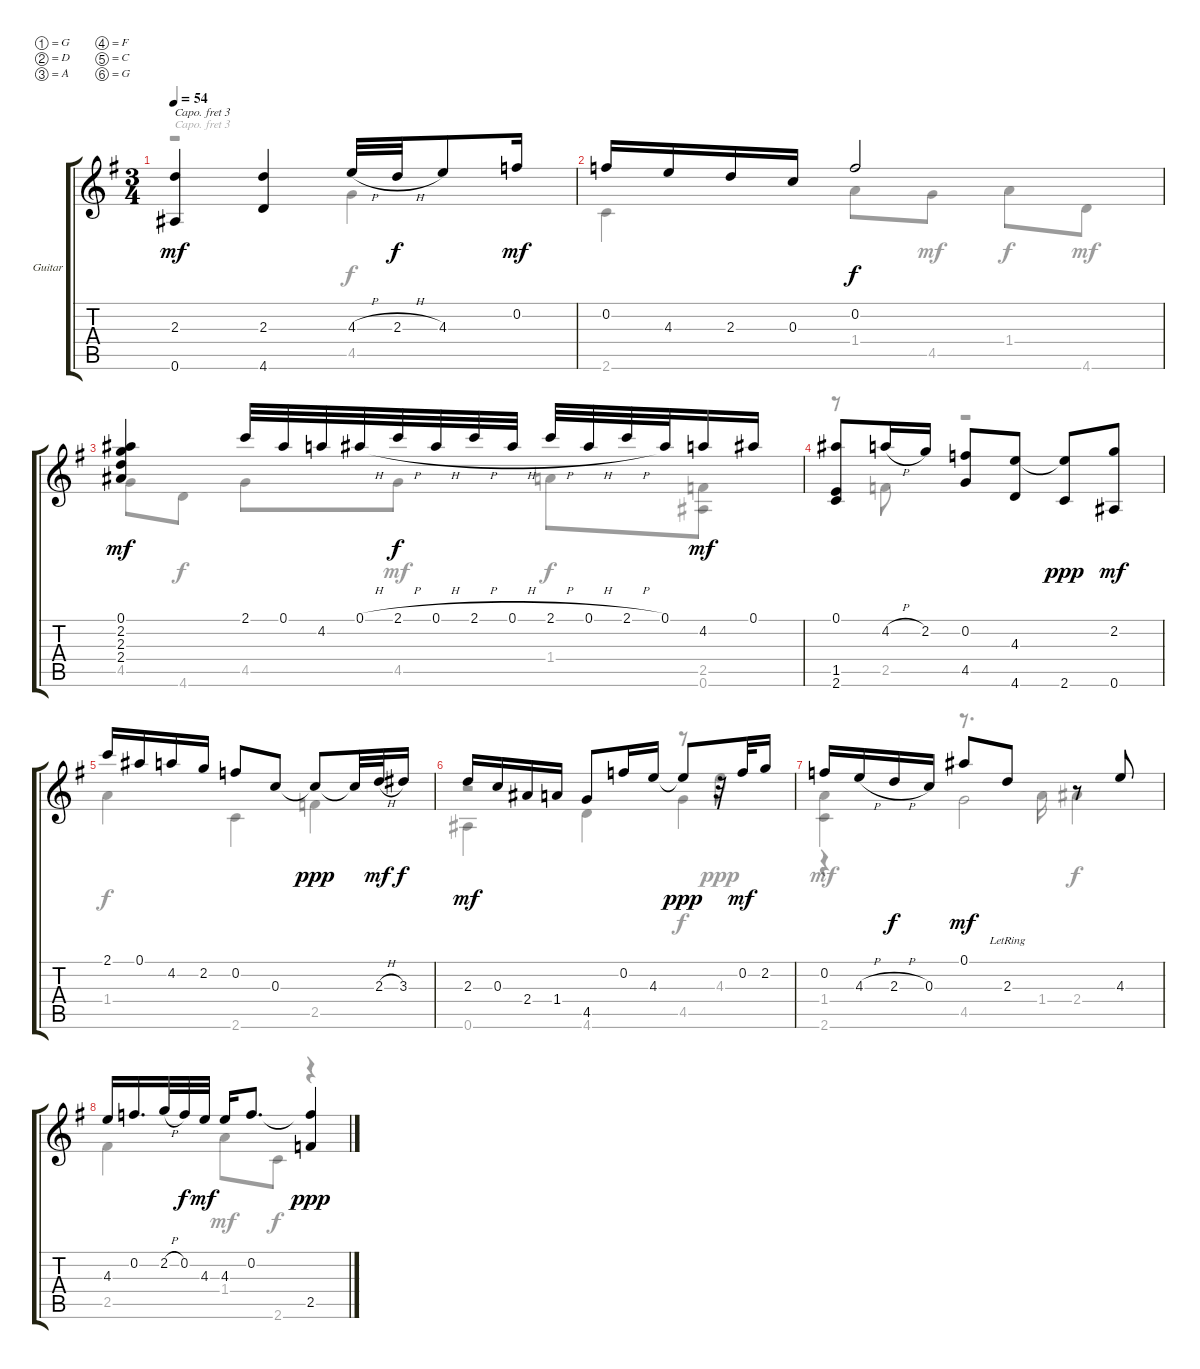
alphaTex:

\bracketExtendMode groupsimilarinstruments
\firstSystemTrackNameOrientation horizontal
\otherSystemsTrackNameOrientation horizontal
\track ("Guitar" "Guitar") {instrument acousticguitarsteel}
\staff {score tabs}
\capo 3
\tuning (G4 D4 A3 F3 C3 G2)
\voice
\ts (3 4)
\tempo 54
\clef g2
\ks g
(2.3 0.6).4{dy mf} (2.3 4.6).4 4.3{h}.32 2.3{h}.32{dy f} 4.3.8 0.2.16{dy mf} |
0.2.16 4.3.16 2.3.16 0.3.16 0.2.2{dy f} |
(0.1 2.2 2.3 2.4).4{dy mf} 2.1.32 0.1.32 4.2.32 0.1{h}.32 2.1{h}.32{dy f} 0.1{h}.32 2.1{h}.32 0.1{h}.32 2.1{h}.32 0.1{h}.32 2.1{h}.32 0.1.32 4.2.16{dy mf} 0.1.16 |
(0.1 1.5 2.6).8 4.2{h}.16 2.2.16 (0.2 4.5).8 (4.3 4.6).8 (4.3{t} 2.6).8{dy ppp} (2.2 0.6).8{dy mf} |
2.1.16 0.1.16 4.2.16 2.2.16 0.2.8 0.3.8 0.3{t}.8{dy ppp} 0.3{t}.32 2.3{h}.32{dy mf} 3.3.16{dy f} |
2.3.16{dy mf} 0.3.16 2.4.16 1.4.16 4.5.8 0.2.16 4.3.16 4.3{t}.8{dy ppp} r.32 0.2.32{dy mf} 2.2.16 |
0.2.16 4.3{h}.16 2.3{h}.16{dy f} 0.3.16 0.1.8{dy mf} 2.3{lr}.8 r.8 4.3.8 |
4.3.16 0.2.16{d} 2.2{h}.32 0.2.32{dy f} 4.3.32{dy mf} 4.3.16 0.2.8{d} (0.2{t} 2.5).4{dy ppp}
\voice
\clef g2
\ottava regular
\simile none
\ks g
r.2{dy f} 4.5.4 |
2.6.4 1.4.8 4.5.8{dy mf} 1.4.8{dy f} 4.6.8{dy mf} |
4.5.8 4.6.8{dy f} 4.5.8 4.5.8{dy mf} 1.4.8{dy f} (2.5 0.6).8{dy mf} |
r.8 2.5.8 r.2 |
1.4.4{dy f} 2.6.4 2.5.4 |
0.6.4{dy mf} 4.6.4 r.8 4.3.8{dy ppp} |
(1.4 2.6).4{dy mf} r.8{d} 1.4.16 2.4.4{dy f} |
2.5.4 1.4.8{dy mf} 2.6.8{dy f} r.4
\voice
\clef g2
\ottava regular
\simile none
\ks g
|
|
|
|
|
r.2 4.5.4 |
r.4 4.5.2{dy f} |
